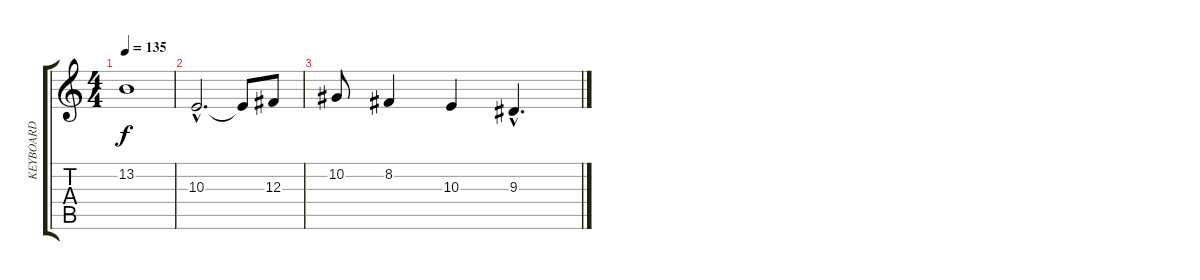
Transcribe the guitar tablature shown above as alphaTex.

\track ("KEYBOARD" "KEYBOARD") {instrument lead2sawtooth}
\staff {score tabs}
\tuning (Eb4 Bb3 Gb3 Db3 Ab2 Db2) {hide}
\ts (4 4)
\tempo 135
\clef g2
\ks c
13.2.1{dy f} |
10.3{hac}.2{d} 10.3{t}.8 12.3.8 |
10.2.8 8.2.4 10.3.4 9.3{hac}.4{d}
